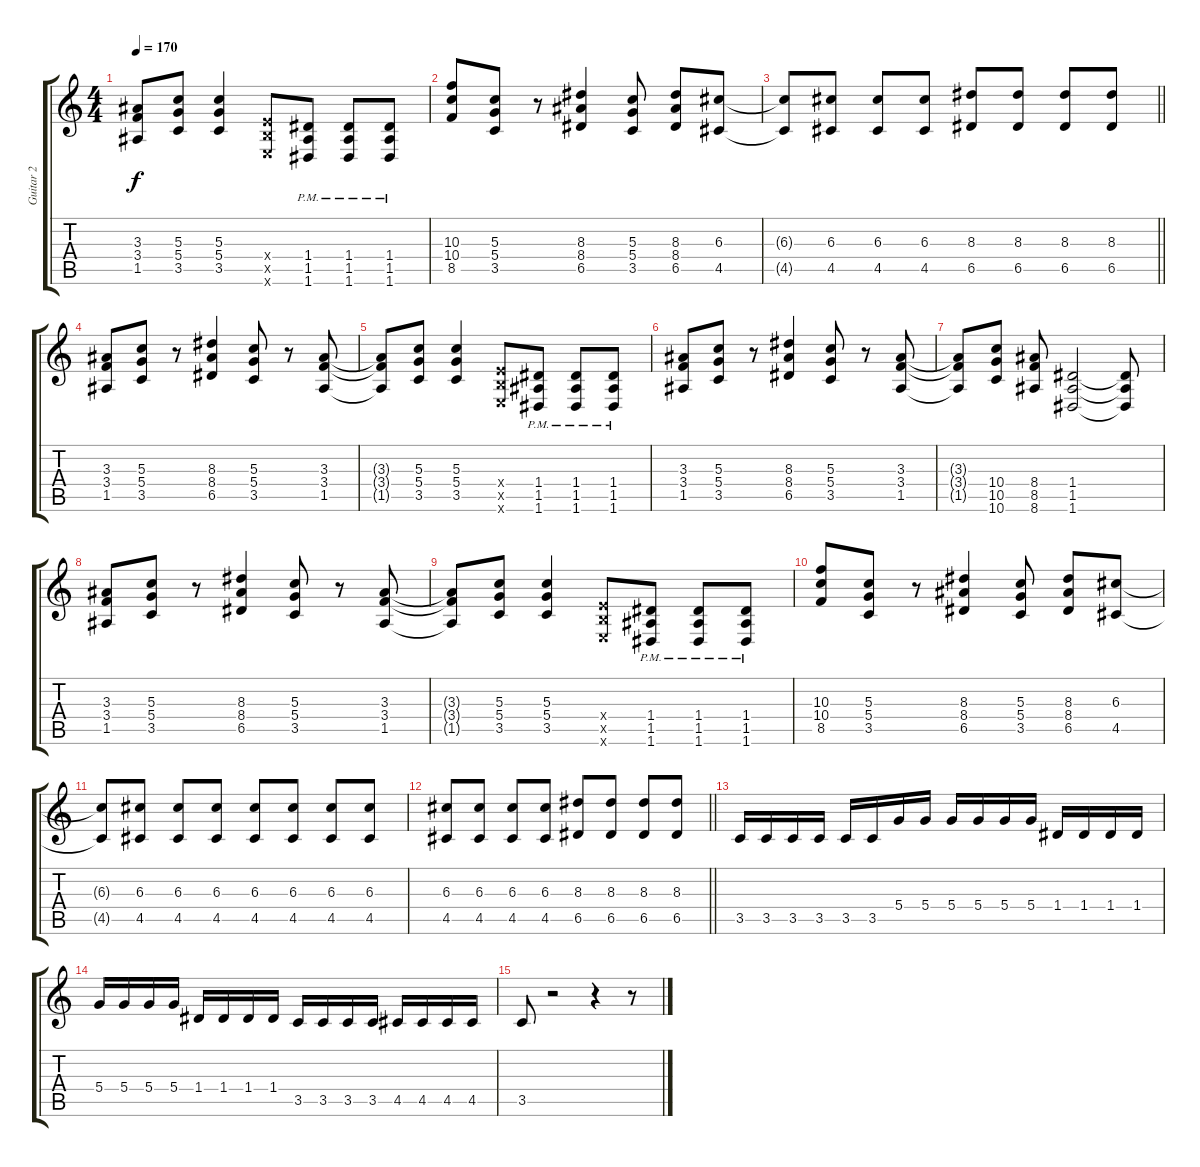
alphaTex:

\track ("Guitar 2" "Guitar 2") {instrument overdrivenguitar}
\staff {score tabs}
\tuning (E4 B3 G3 D3 A2 D2) {hide}
\ts (4 4)
\tempo 170
\clef g2
\ks c
(3.3{t} 3.4{t} 1.5{t}).8{dy f} (5.3 5.4 3.5).8 (5.3 5.4 3.5).4 (2.4{x} 2.5{x} 2.6{x}).8 (1.4{pm} 1.5{pm} 1.6{pm}).8 (1.4{pm} 1.5{pm} 1.6{pm}).8 (1.4{pm} 1.5{pm} 1.6{pm}).8 |
(10.3 10.4 8.5).8 (5.3 5.4 3.5).8 r.8 (8.3 8.4 6.5).4 (5.3 5.4 3.5).8 (8.3 8.4 6.5).8 (6.3 4.5).8 |
\barLineRight lightlight
(6.3{t} 4.5{t}).8 (6.3 4.5).8 (6.3 4.5).8 (6.3 4.5).8 (8.3 6.5).8 (8.3 6.5).8 (8.3 6.5).8 (8.3 6.5).8 |
(3.3 3.4 1.5).8 (5.3 5.4 3.5).8 r.8 (8.3 8.4 6.5).4 (5.3 5.4 3.5).8 r.8 (3.3 3.4 1.5).8 |
(3.3{t} 3.4{t} 1.5{t}).8 (5.3 5.4 3.5).8 (5.3 5.4 3.5).4 (2.4{x} 2.5{x} 2.6{x}).8 (1.4{pm} 1.5{pm} 1.6{pm}).8 (1.4{pm} 1.5{pm} 1.6{pm}).8 (1.4{pm} 1.5{pm} 1.6{pm}).8 |
(3.3 3.4 1.5).8 (5.3 5.4 3.5).8 r.8 (8.3 8.4 6.5).4 (5.3 5.4 3.5).8 r.8 (3.3 3.4 1.5).8 |
(3.3{t} 3.4{t} 1.5{t}).8 (10.4 10.5 10.6).8 (8.4 8.5 8.6).8 (1.4 1.5 1.6).2 (1.4{t} 1.5{t} 1.6{t}).8 |
(3.3 3.4 1.5).8 (5.3 5.4 3.5).8 r.8 (8.3 8.4 6.5).4 (5.3 5.4 3.5).8 r.8 (3.3 3.4 1.5).8 |
(3.3{t} 3.4{t} 1.5{t}).8 (5.3 5.4 3.5).8 (5.3 5.4 3.5).4 (2.4{x} 2.5{x} 2.6{x}).8 (1.4{pm} 1.5{pm} 1.6{pm}).8 (1.4{pm} 1.5{pm} 1.6{pm}).8 (1.4{pm} 1.5{pm} 1.6{pm}).8 |
(10.3 10.4 8.5).8 (5.3 5.4 3.5).8 r.8 (8.3 8.4 6.5).4 (5.3 5.4 3.5).8 (8.3 8.4 6.5).8 (6.3 4.5).8 |
(6.3{t} 4.5{t}).8 (6.3 4.5).8 (6.3 4.5).8 (6.3 4.5).8 (6.3 4.5).8 (6.3 4.5).8 (6.3 4.5).8 (6.3 4.5).8 |
\barLineRight lightlight
(6.3 4.5).8 (6.3 4.5).8 (6.3 4.5).8 (6.3 4.5).8 (8.3 6.5).8 (8.3 6.5).8 (8.3 6.5).8 (8.3 6.5).8 |
3.5.16 3.5.16 3.5.16 3.5.16 3.5.16 3.5.16 5.4.16 5.4.16 5.4.16 5.4.16 5.4.16 5.4.16 1.4.16 1.4.16 1.4.16 1.4.16 |
5.4.16 5.4.16 5.4.16 5.4.16 1.4.16 1.4.16 1.4.16 1.4.16 3.5.16 3.5.16 3.5.16 3.5.16 4.5.16 4.5.16 4.5.16 4.5.16 |
3.5.8 r.2 r.4 r.8
